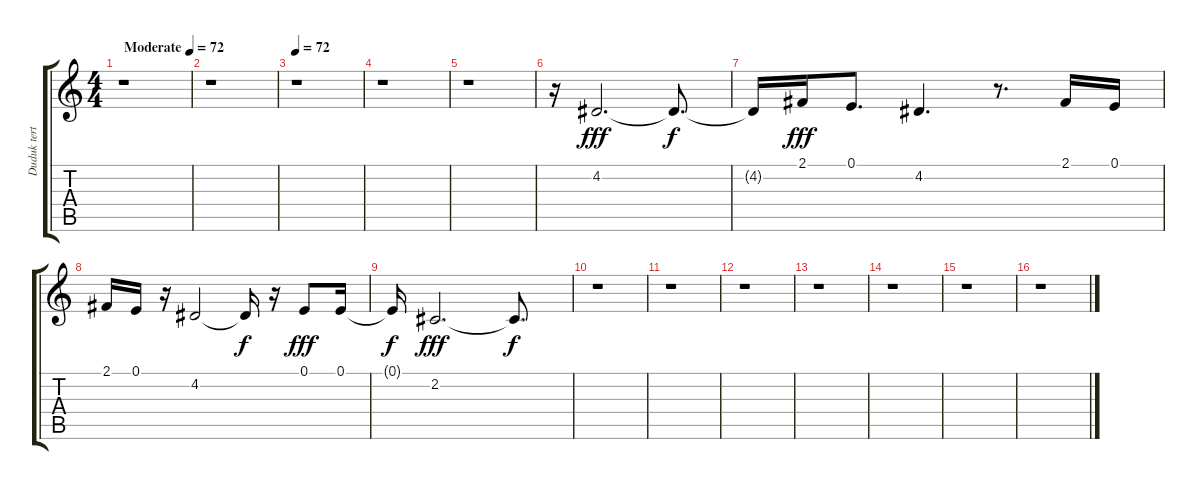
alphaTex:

\track ("Duduk tertius 7" "Duduk tert") {instrument panflute}
\staff {score tabs}
\tuning (E4 B3 G3 D3 A2 E2) {hide}
\ts (4 4)
\tempo (72 "Moderate")
\clef g2
\ks c
r.1{dy fff instrument panflute} |
r.1 |
\tempo 72
r.1 |
r.1 |
r.1 |
r.16 4.2.2{d} 4.2{t}.8{d dy f} |
4.2{t}.16 2.1.16{dy fff} 0.1.8{d} 4.2.4{d} r.8{d} 2.1.16 0.1.16 |
2.1.16 0.1.16 r.16 4.2.2 4.2{t}.16{dy f} r.16 0.1.8{dy fff} 0.1.16 |
0.1{t}.16{dy f} 2.2.2{d dy fff} 2.2{t}.8{d dy f} |
r.1 |
r.1 |
r.1 |
r.1 |
r.1 |
r.1 |
r.1
